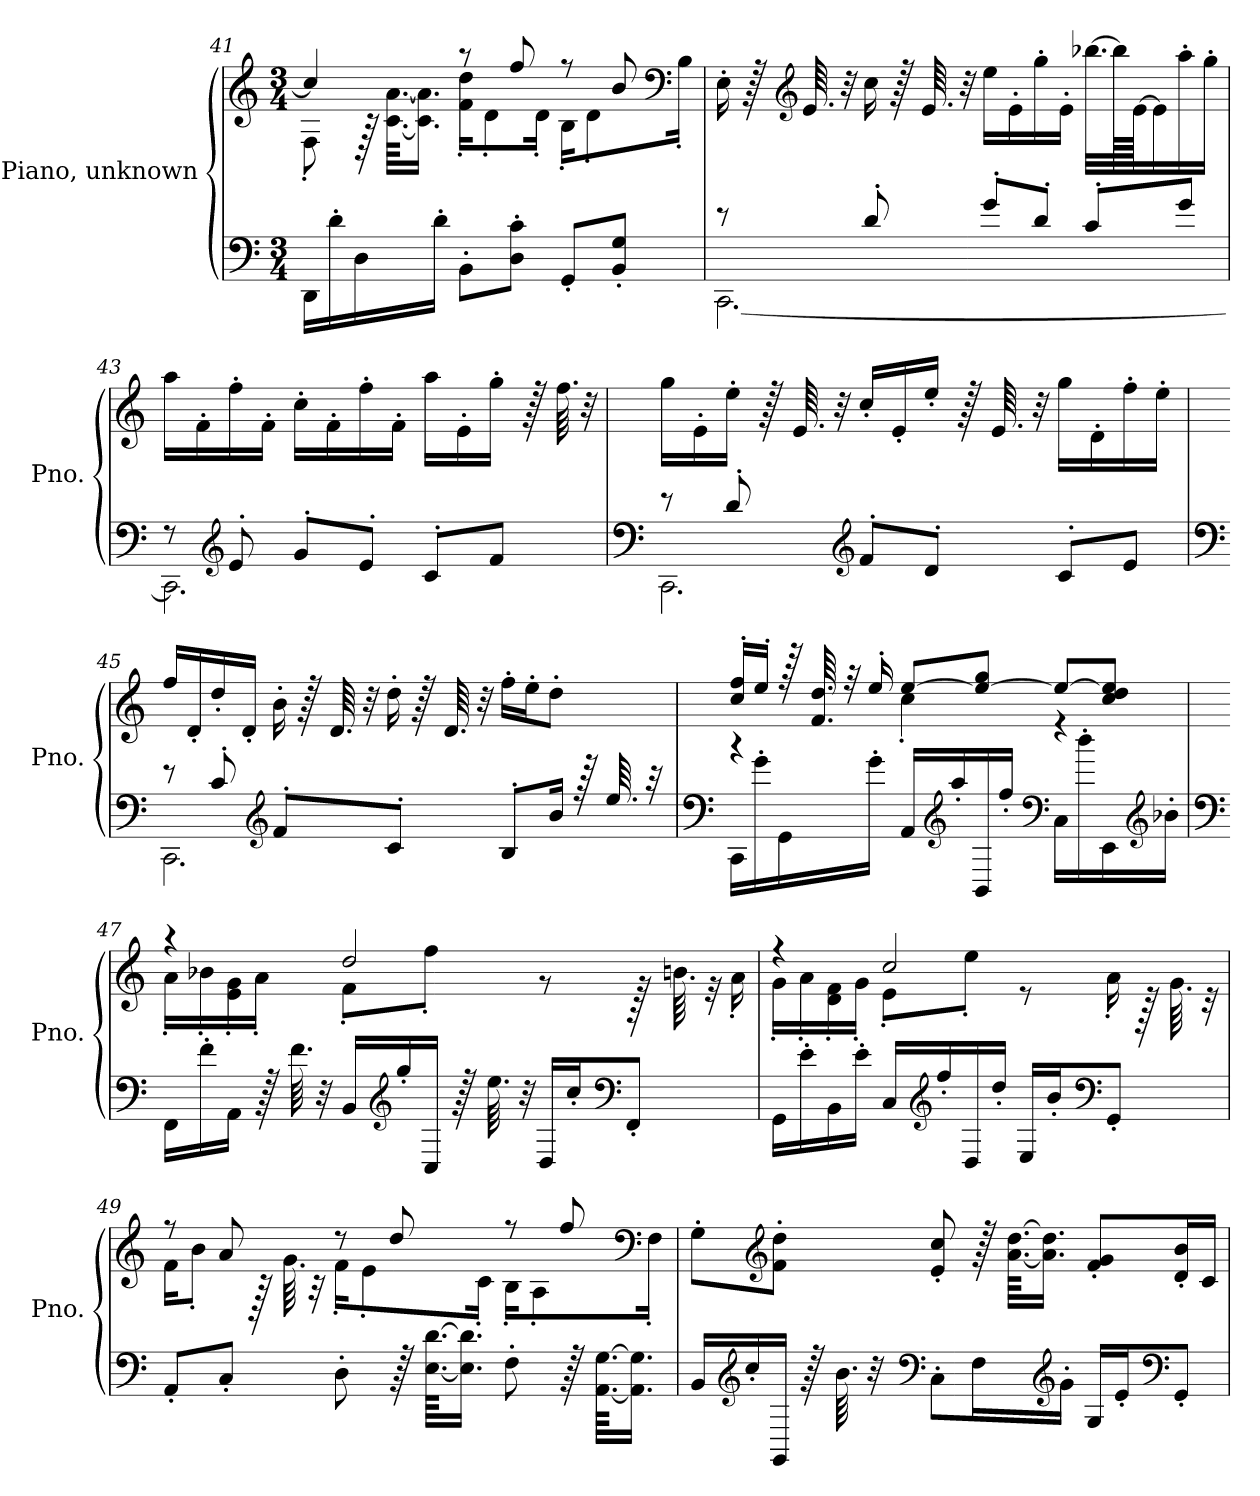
**kern	**kern
*part1	*part1
*staff2	*staff1
*I"Piano, unknown	*
*I'Pno.	*
!!LO:LB:g=z
*clefF4	*clefG2
*k[]	*k[]
*M3/4	*M3/4
=41	=41
*	*^
16DD\LL	4cc/]	8F'\
16d'\	.	.
16D\	.	128r
.	.	[64.c\ [64.a\KKLL
.	.	16.c\] 16.a\]JJ
16d'\JJ	.	.
8BB'\L	8r	16f\' 16dd\'KL
.	.	8d'\
8D\' 8c\'J	8ff/	.
.	.	16d'\Jk
8GG'/L	8r	16B'\KL
.	.	8d'\
8BB/' 8G/'J	8b/	.
*	*clefF4	*
.	.	16B'\Jk
*	*v	*v
=42	=42
*^	*
8r	[2.CC\	16E'\
.	.	128r
*	*	*clefG2
.	.	64.e/
.	.	32r
8d'/	.	16cc\
.	.	128r
.	.	64.e/
.	.	32r
8g'/L	.	16ee\LL
.	.	16e'\
8d'/J	.	16gg'\
.	.	16e'\JJ
8c'/L	.	[32.bb-X\LLL
.	.	128bb-\LL]
.	.	[128e\JJJ
.	.	16e\]
8g/J	.	16aa'\
.	.	16gg'\JJ
!!LO:LB:g=z
=43	=43	=43
8r	2.CC\]	16aa\LL
.	.	16f'\
*clefG2	*	*
8e'/	.	16ff'\
.	.	16f'\JJ
8g'/L	.	16cc'\LL
.	.	16f'\
8e'/J	.	16ff'\
.	.	16f'\JJ
8c'/L	.	16aa\LL
.	.	16e'\
8f/J	.	16gg'\JJ
.	.	128r
.	.	64.ff\
.	.	32r
=44	=44	=44
*clefF4	*	*
8r	2.CC\	16gg\LL
.	.	16e'\
8d'/	.	16ee'\JJ
.	.	128r
.	.	64.e/
.	.	32r
*clefG2	*	*
8f'/L	.	16cc'/LL
.	.	16e'/
8d'/J	.	16ee'/JJ
.	.	128r
.	.	64.e/
.	.	32r
8c'/L	.	16gg\LL
.	.	16d'\
8e/J	.	16ff'\
.	.	16ee'\JJ
!!LO:LB:g=z
=45	=45	=45
*clefF4	*	*
8r	2.CC\	16ff/LL
.	.	16d'/
8c'/	.	16dd'/
.	.	16d'/JJ
*clefG2	*	*
8f'/L	.	16b'\
.	.	128r
.	.	64.d/
.	.	32r
8c'/J	.	16dd'\
.	.	128r
.	.	64.d/
.	.	32r
8B'/L	.	16ff'\LL
.	.	16ee'\J
16b/Jk	.	8dd'\J
128r	.	.
64.ee/	.	.
32r	.	.
*v	*v	*
=46	=46
*clefF4	*
*	*^
16CC\LL	16cc/' 16ff/'LL	4r
16g'\	16ee'/JJ	.
16GG\	128r	.
.	64.f/ 64.dd/	.
.	32r	.
16g'\JJ	16ee'/	.
16AA/LL	[8ee/L	4cc'\
*clefG2	*	*
16aa'/	.	.
16BB/	8ee/_ 8gg/J	.
16ff'/JJ	.	.
*clefF4	*	*
16C\LL	8ee/L_	4r
16dd'\	.	.
16EE\	8cc/ 8dd/ 8ee/]J	.
*clefG2	*	*
16b-X'\JJ	.	.
!!LO:LB:g=z	!!
=47	=47	=47
*clefF4	*	*
16FF\LL	4r	16a'\LL
16f'\	.	16b-X'\
16AA\JJ	.	16e\' 16g\'
128r	.	16a'\JJ
64.f\	.	.
32r	.	.
16BB/LL	2dd/	8f'\L
*clefG2	*	*
16gg'/	.	.
16C/JJ	.	8ff'\J
128r	.	.
64.ee\	.	.
32r	.	.
16D/LL	.	8r
16cc'/J	.	.
*clefF4	*	*
8FF'/J	.	128r
.	.	64.bn\
.	.	32r
.	.	16a'\
=48	=48	=48
16GG\LL	4r	16g'\LL
16e'\	.	16a'\
16BB\	.	16d\' 16f\'
16e'\JJ	.	16g'\JJ
16C/LL	2cc/	8e'\L
*clefG2	*	*
16ff'/	.	.
16D/	.	8ee'\J
16dd'/JJ	.	.
16E/LL	.	8r
16b'/J	.	.
*clefF4	*	*
8GG'/J	.	16a'\
.	.	128r
.	.	64.g\
.	.	32r
!!LO:PB:g=z	!!
=49	=49	=49
8AA'/L	8r	16f\KL
.	.	8b'\J
8C'/J	8a/	.
.	.	128r
.	.	64.g\
.	.	32r
8D'\	8r	16f'\KL
.	.	8e'\
128r	8dd/	.
[64.E\ [64.d\KKLL	.	.
16.E\] 16.d\]JJ	.	.
.	.	16c'\Jk
8F'\	8r	16B'\KL
.	.	8A'\
128r	8ff/	.
[64.AA\ [64.G\KKLL	.	.
16.AA\] 16.G\]JJ	.	.
*	*clefF4	*
.	.	16F'\Jk
*	*v	*v
=50	=50
16BB/LL	8G'\L
*clefG2	*
16cc'/	.
*	*clefG2
16GG/JJ	8f\' 8dd\'J
128r	.
64.b\	.
32r	.
*clefF4	*
8C'\L	8e/' 8cc/'
16F\L	128r
.	[64.a\ [64.dd\KKLL
.	16.a\] 16.dd\]JJ
*clefG2	*
16g'\JJ	.
16G/LL	8f/' 8g/'L
16e'/J	.
*clefF4	*
8GG'/J	16d/' 16b/'L
.	16c/JJ
=	=
*-	*-
